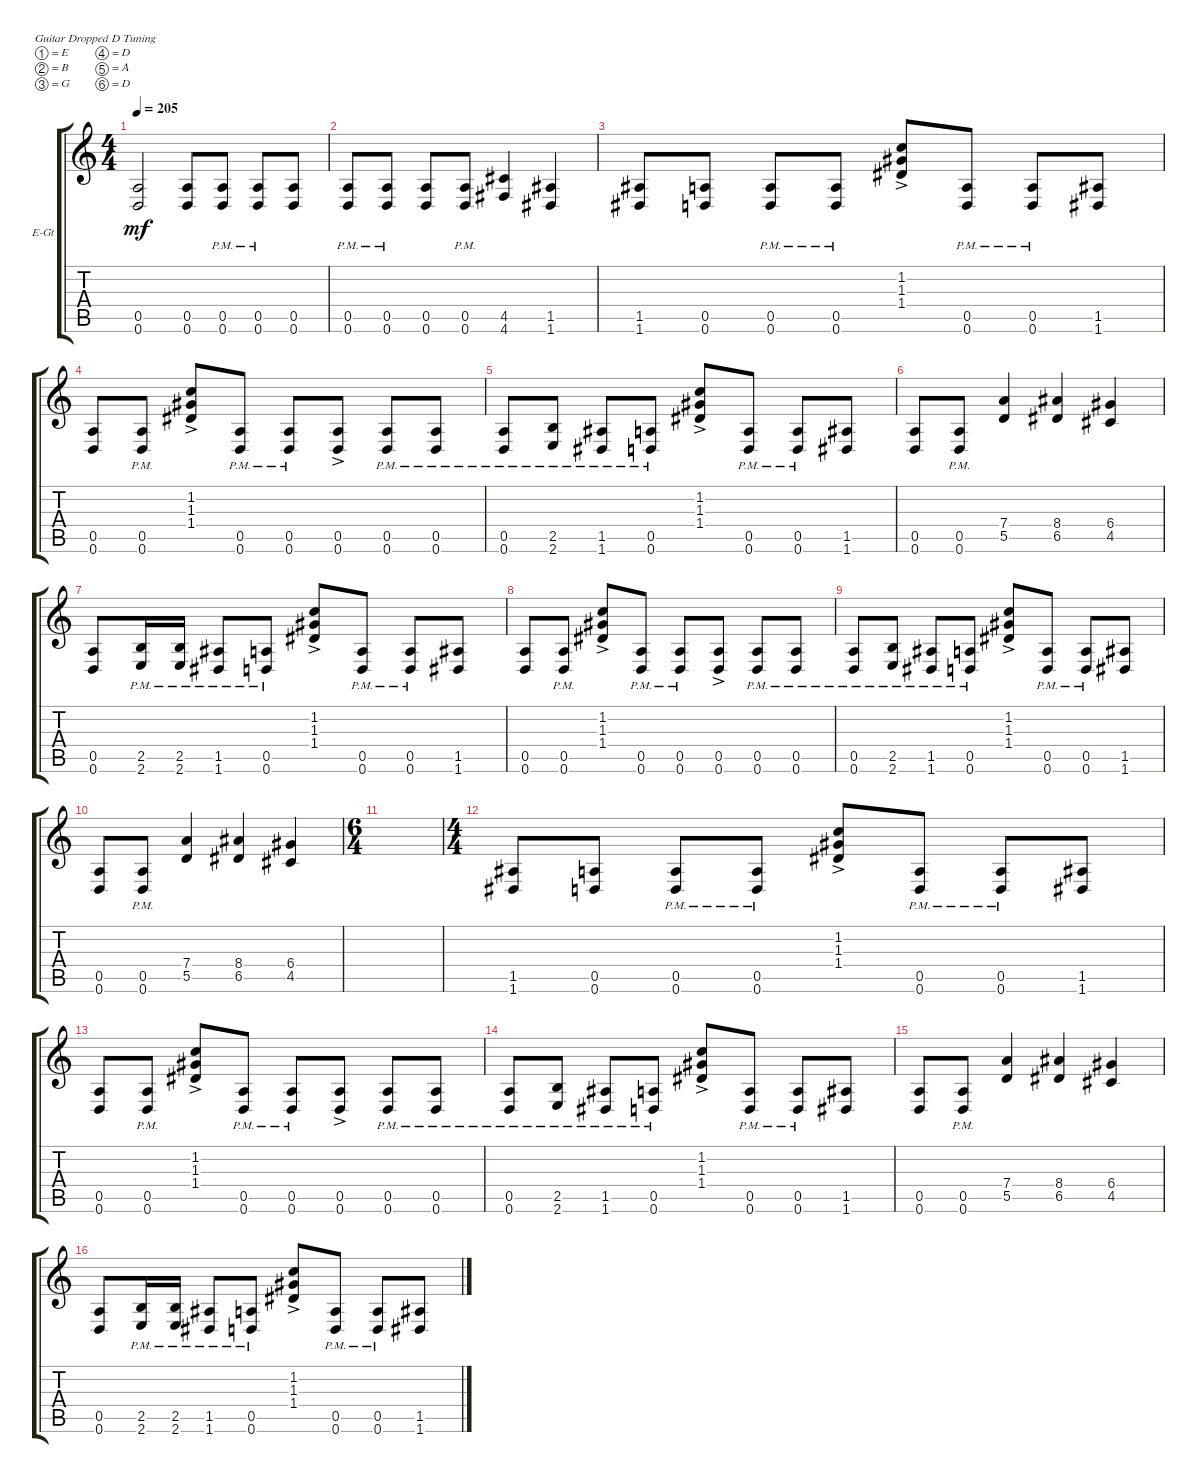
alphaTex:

\bracketExtendMode groupsimilarinstruments
\firstSystemTrackNameOrientation horizontal
\otherSystemsTrackNameOrientation horizontal
\track ("Electric Guitar 1" "E-Gt") {instrument distortionguitar}
\staff {score tabs}
\tuning (E4 B3 G3 D3 A2 D2)
\ts (4 4)
\tempo 205
\clef g2
\ks c
(0.5 0.6).2{dy mf} (0.6 0.5).8 (0.6{pm} 0.5{pm}).8 (0.5{pm} 0.6{pm}).8 (0.6 0.5).8 |
(0.6{pm} 0.5{pm}).8 (0.5{pm} 0.6{pm}).8 (0.6 0.5).8 (0.6{pm} 0.5{pm}).8 (4.5 4.6).4 (1.5 1.6).4 |
(1.6 1.5).8 (0.6 0.5).8 (0.6{pm} 0.5{pm}).8 (0.5{pm} 0.6{pm}).8 (1.4 1.3{ac} 1.2).8 (0.6{pm} 0.5{pm}).8 (0.5{pm} 0.6{pm}).8 (1.6 1.5).8 |
(0.6 0.5).8 (0.6{pm} 0.5{pm}).8 (1.4 1.3{ac} 1.2).8 (0.6{pm} 0.5{pm}).8 (0.6{pm} 0.5{pm}).8 (0.5 0.6{ac}).8 (0.6{pm} 0.5{pm}).8 (0.5{pm} 0.6{pm}).8 |
(0.6{pm} 0.5{pm}).8 (2.5{pm} 2.6{pm}).8 (1.5{pm} 1.6{pm}).8 (0.6{pm} 0.5{pm}).8 (1.3{ac} 1.2 1.4).8 (0.6{pm} 0.5{pm}).8 (0.5{pm} 0.6{pm}).8 (1.5 1.6).8 |
(0.5 0.6).8 (0.5{pm} 0.6{pm}).8 (5.5 7.4).4 (6.5 8.4).4 (4.5 6.4).4 |
(0.6 0.5).8 (2.6{pm} 2.5{pm}).16 (2.6{pm} 2.5{pm}).16 (1.6{pm} 1.5{pm}).8 (0.5{pm} 0.6{pm}).8 (1.4 1.3{ac} 1.2).8 (0.6{pm} 0.5{pm}).8 (0.5{pm} 0.6{pm}).8 (1.6 1.5).8 |
(0.6 0.5).8 (0.6{pm} 0.5{pm}).8 (1.4 1.3{ac} 1.2).8 (0.6{pm} 0.5{pm}).8 (0.6{pm} 0.5{pm}).8 (0.5 0.6{ac}).8 (0.6{pm} 0.5{pm}).8 (0.5{pm} 0.6{pm}).8 |
(0.6{pm} 0.5{pm}).8 (2.5{pm} 2.6{pm}).8 (1.5{pm} 1.6{pm}).8 (0.6{pm} 0.5{pm}).8 (1.3{ac} 1.2 1.4).8 (0.6{pm} 0.5{pm}).8 (0.5{pm} 0.6{pm}).8 (1.5 1.6).8 |
(0.5 0.6).8 (0.5{pm} 0.6{pm}).8 (5.5 7.4).4 (6.5 8.4).4 (4.5 6.4).4 |
\ts (6 4)
|
\ts (4 4)
(1.6 1.5).8 (0.6 0.5).8 (0.6{pm} 0.5{pm}).8 (0.5{pm} 0.6{pm}).8 (1.4 1.3{ac} 1.2).8 (0.6{pm} 0.5{pm}).8 (0.5{pm} 0.6{pm}).8 (1.6 1.5).8 |
(0.6 0.5).8 (0.6{pm} 0.5{pm}).8 (1.4 1.3{ac} 1.2).8 (0.6{pm} 0.5{pm}).8 (0.6{pm} 0.5{pm}).8 (0.5 0.6{ac}).8 (0.6{pm} 0.5{pm}).8 (0.5{pm} 0.6{pm}).8 |
(0.6{pm} 0.5{pm}).8 (2.5{pm} 2.6{pm}).8 (1.5{pm} 1.6{pm}).8 (0.6{pm} 0.5{pm}).8 (1.3{ac} 1.2 1.4).8 (0.6{pm} 0.5{pm}).8 (0.5{pm} 0.6{pm}).8 (1.5 1.6).8 |
(0.5 0.6).8 (0.5{pm} 0.6{pm}).8 (5.5 7.4).4 (6.5 8.4).4 (4.5 6.4).4 |
(0.6 0.5).8 (2.6{pm} 2.5{pm}).16 (2.6{pm} 2.5{pm}).16 (1.6{pm} 1.5{pm}).8 (0.5{pm} 0.6{pm}).8 (1.4 1.3{ac} 1.2).8 (0.6{pm} 0.5{pm}).8 (0.5{pm} 0.6{pm}).8 (1.6 1.5).8
